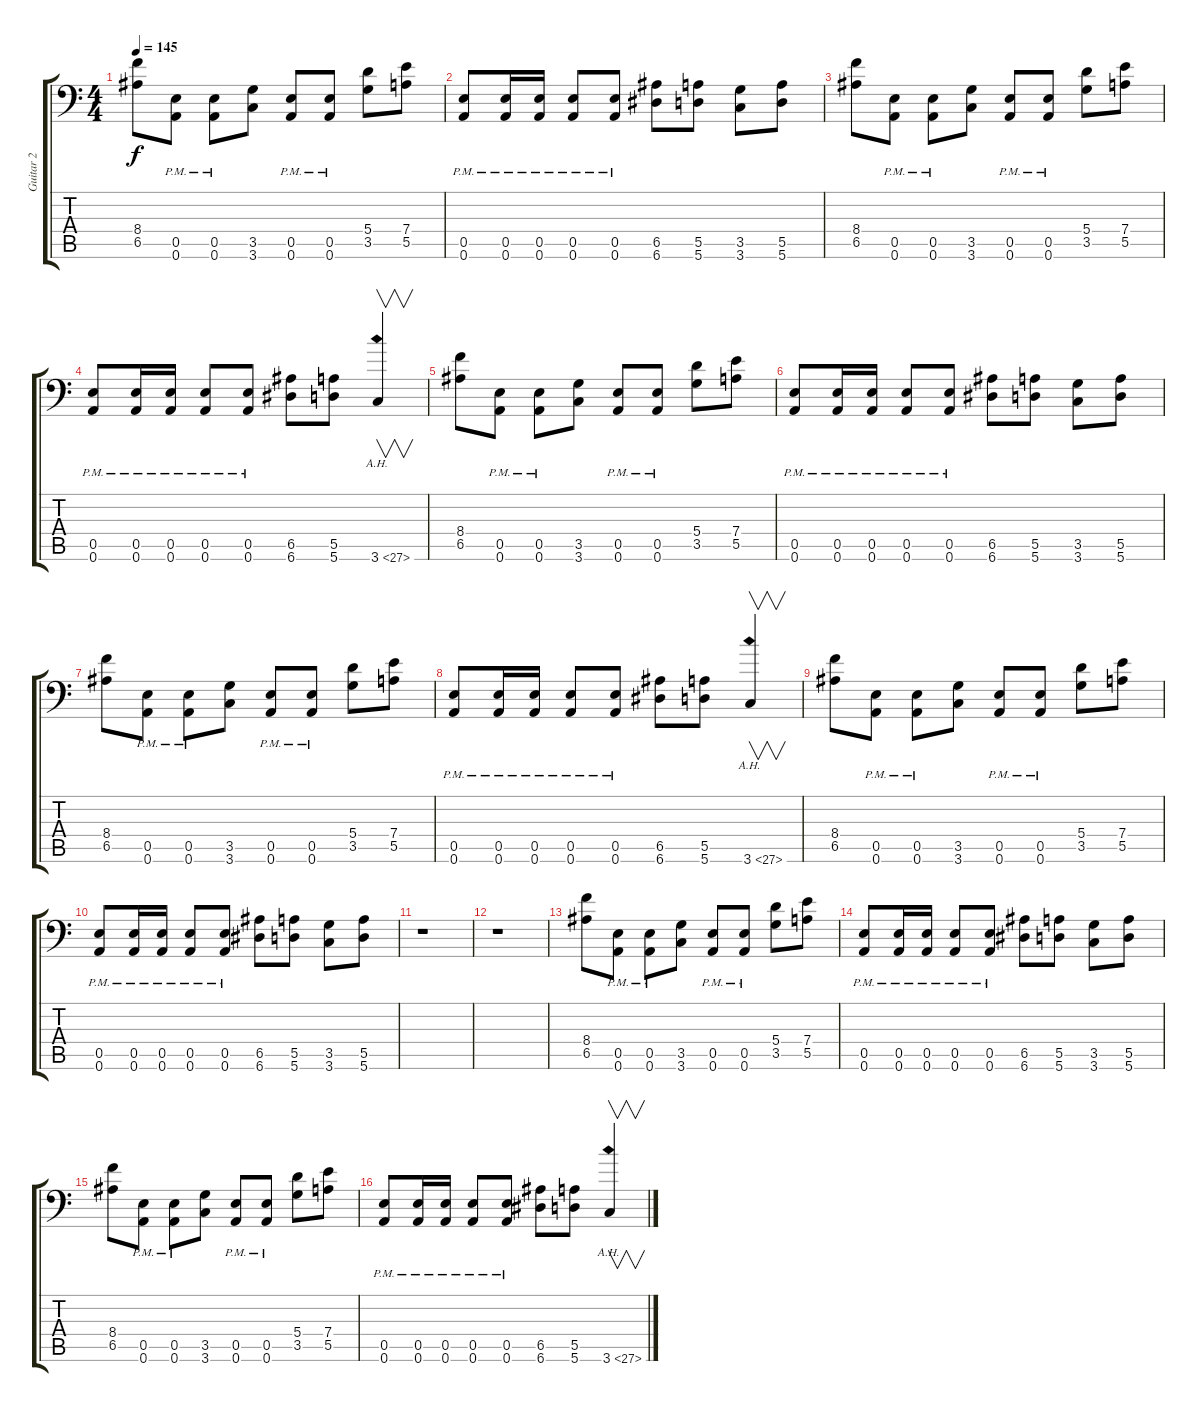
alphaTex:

\track ("Guitar 2" "Guitar 2") {instrument distortionguitar}
\staff {score tabs}
\tuning (B3 Gb3 D3 A2 E2 A1) {hide}
\ts (4 4)
\tempo 145
\clef f4
\ks c
(8.4 6.5).8{dy f} (0.5{pm} 0.6{pm}).8 (0.5{pm} 0.6{pm}).8 (3.5 3.6).8 (0.5{pm} 0.6{pm}).8 (0.5{pm} 0.6{pm}).8 (5.4 3.5).8 (7.4 5.5).8 |
(0.5{pm} 0.6{pm}).8 (0.5{pm} 0.6{pm}).16 (0.5{pm} 0.6{pm}).16 (0.5{pm} 0.6{pm}).8 (0.5{pm} 0.6{pm}).8 (6.5 6.6).8 (5.5 5.6).8 (3.5 3.6).8 (5.5 5.6).8 |
(8.4 6.5).8 (0.5{pm} 0.6{pm}).8 (0.5{pm} 0.6{pm}).8 (3.5 3.6).8 (0.5{pm} 0.6{pm}).8 (0.5{pm} 0.6{pm}).8 (5.4 3.5).8 (7.4 5.5).8 |
(0.5{pm} 0.6{pm}).8 (0.5{pm} 0.6{pm}).16 (0.5{pm} 0.6{pm}).16 (0.5{pm} 0.6{pm}).8 (0.5{pm} 0.6{pm}).8 (6.5 6.6).8 (5.5 5.6).8 3.6{ah 24}.4{v} |
(8.4 6.5).8 (0.5{pm} 0.6{pm}).8 (0.5{pm} 0.6{pm}).8 (3.5 3.6).8 (0.5{pm} 0.6{pm}).8 (0.5{pm} 0.6{pm}).8 (5.4 3.5).8 (7.4 5.5).8 |
(0.5{pm} 0.6{pm}).8 (0.5{pm} 0.6{pm}).16 (0.5{pm} 0.6{pm}).16 (0.5{pm} 0.6{pm}).8 (0.5{pm} 0.6{pm}).8 (6.5 6.6).8 (5.5 5.6).8 (3.5 3.6).8 (5.5 5.6).8 |
(8.4 6.5).8 (0.5{pm} 0.6{pm}).8 (0.5{pm} 0.6{pm}).8 (3.5 3.6).8 (0.5{pm} 0.6{pm}).8 (0.5{pm} 0.6{pm}).8 (5.4 3.5).8 (7.4 5.5).8 |
(0.5{pm} 0.6{pm}).8 (0.5{pm} 0.6{pm}).16 (0.5{pm} 0.6{pm}).16 (0.5{pm} 0.6{pm}).8 (0.5{pm} 0.6{pm}).8 (6.5 6.6).8 (5.5 5.6).8 3.6{ah 24}.4{v} |
(8.4 6.5).8 (0.5{pm} 0.6{pm}).8 (0.5{pm} 0.6{pm}).8 (3.5 3.6).8 (0.5{pm} 0.6{pm}).8 (0.5{pm} 0.6{pm}).8 (5.4 3.5).8 (7.4 5.5).8 |
(0.5{pm} 0.6{pm}).8 (0.5{pm} 0.6{pm}).16 (0.5{pm} 0.6{pm}).16 (0.5{pm} 0.6{pm}).8 (0.5{pm} 0.6{pm}).8 (6.5 6.6).8 (5.5 5.6).8 (3.5 3.6).8 (5.5 5.6).8 |
r.1 |
r.1 |
(8.4 6.5).8 (0.5{pm} 0.6{pm}).8 (0.5{pm} 0.6{pm}).8 (3.5 3.6).8 (0.5{pm} 0.6{pm}).8 (0.5{pm} 0.6{pm}).8 (5.4 3.5).8 (7.4 5.5).8 |
(0.5{pm} 0.6{pm}).8 (0.5{pm} 0.6{pm}).16 (0.5{pm} 0.6{pm}).16 (0.5{pm} 0.6{pm}).8 (0.5{pm} 0.6{pm}).8 (6.5 6.6).8 (5.5 5.6).8 (3.5 3.6).8 (5.5 5.6).8 |
(8.4 6.5).8 (0.5{pm} 0.6{pm}).8 (0.5{pm} 0.6{pm}).8 (3.5 3.6).8 (0.5{pm} 0.6{pm}).8 (0.5{pm} 0.6{pm}).8 (5.4 3.5).8 (7.4 5.5).8 |
(0.5{pm} 0.6{pm}).8 (0.5{pm} 0.6{pm}).16 (0.5{pm} 0.6{pm}).16 (0.5{pm} 0.6{pm}).8 (0.5{pm} 0.6{pm}).8 (6.5 6.6).8 (5.5 5.6).8 3.6{ah 24}.4{v}
